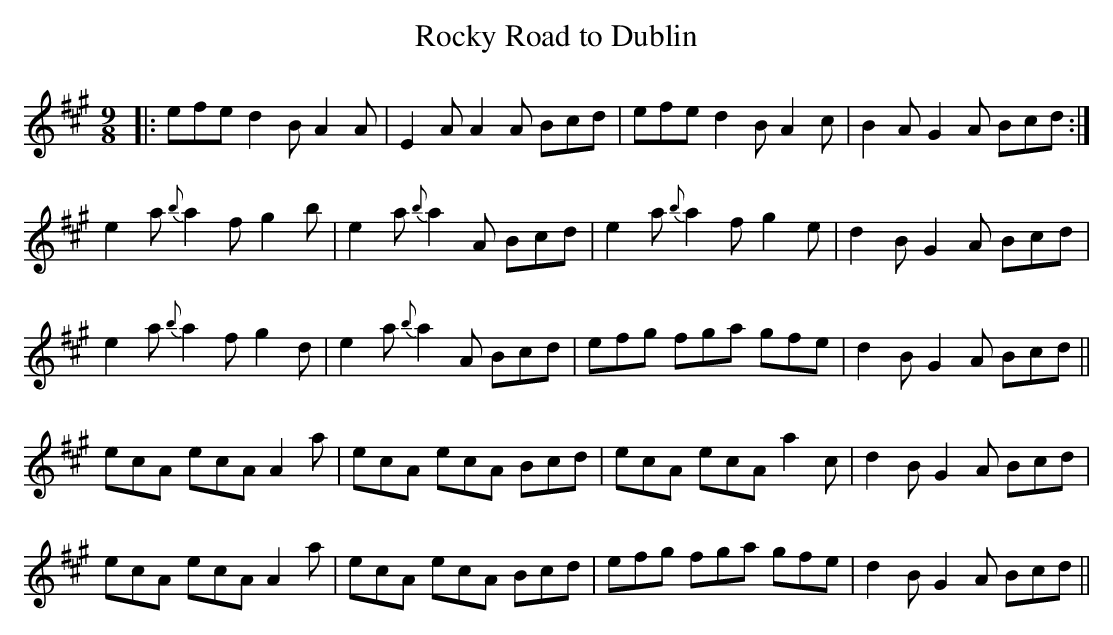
X:1
T: Rocky Road to Dublin
M: 9/8
L: 1/8
K: A
|: efe d2B A2A | E2A A2A Bcd | efe d2B A2c | B2A G2A Bcd :|
e2a {b}a2f g2b | e2a {b}a2A Bcd | e2a {b}a2f g2e | d2B G2A Bcd |
e2a {b}a2f g2d | e2a {b}a2A Bcd | efg fga gfe | d2B G2A Bcd ||
ecA ecA A2a | ecA ecA Bcd | ecA ecA a2c | d2B G2A Bcd |
ecA ecA A2a | ecA ecA Bcd | efg fga gfe | d2B G2A Bcd ||
